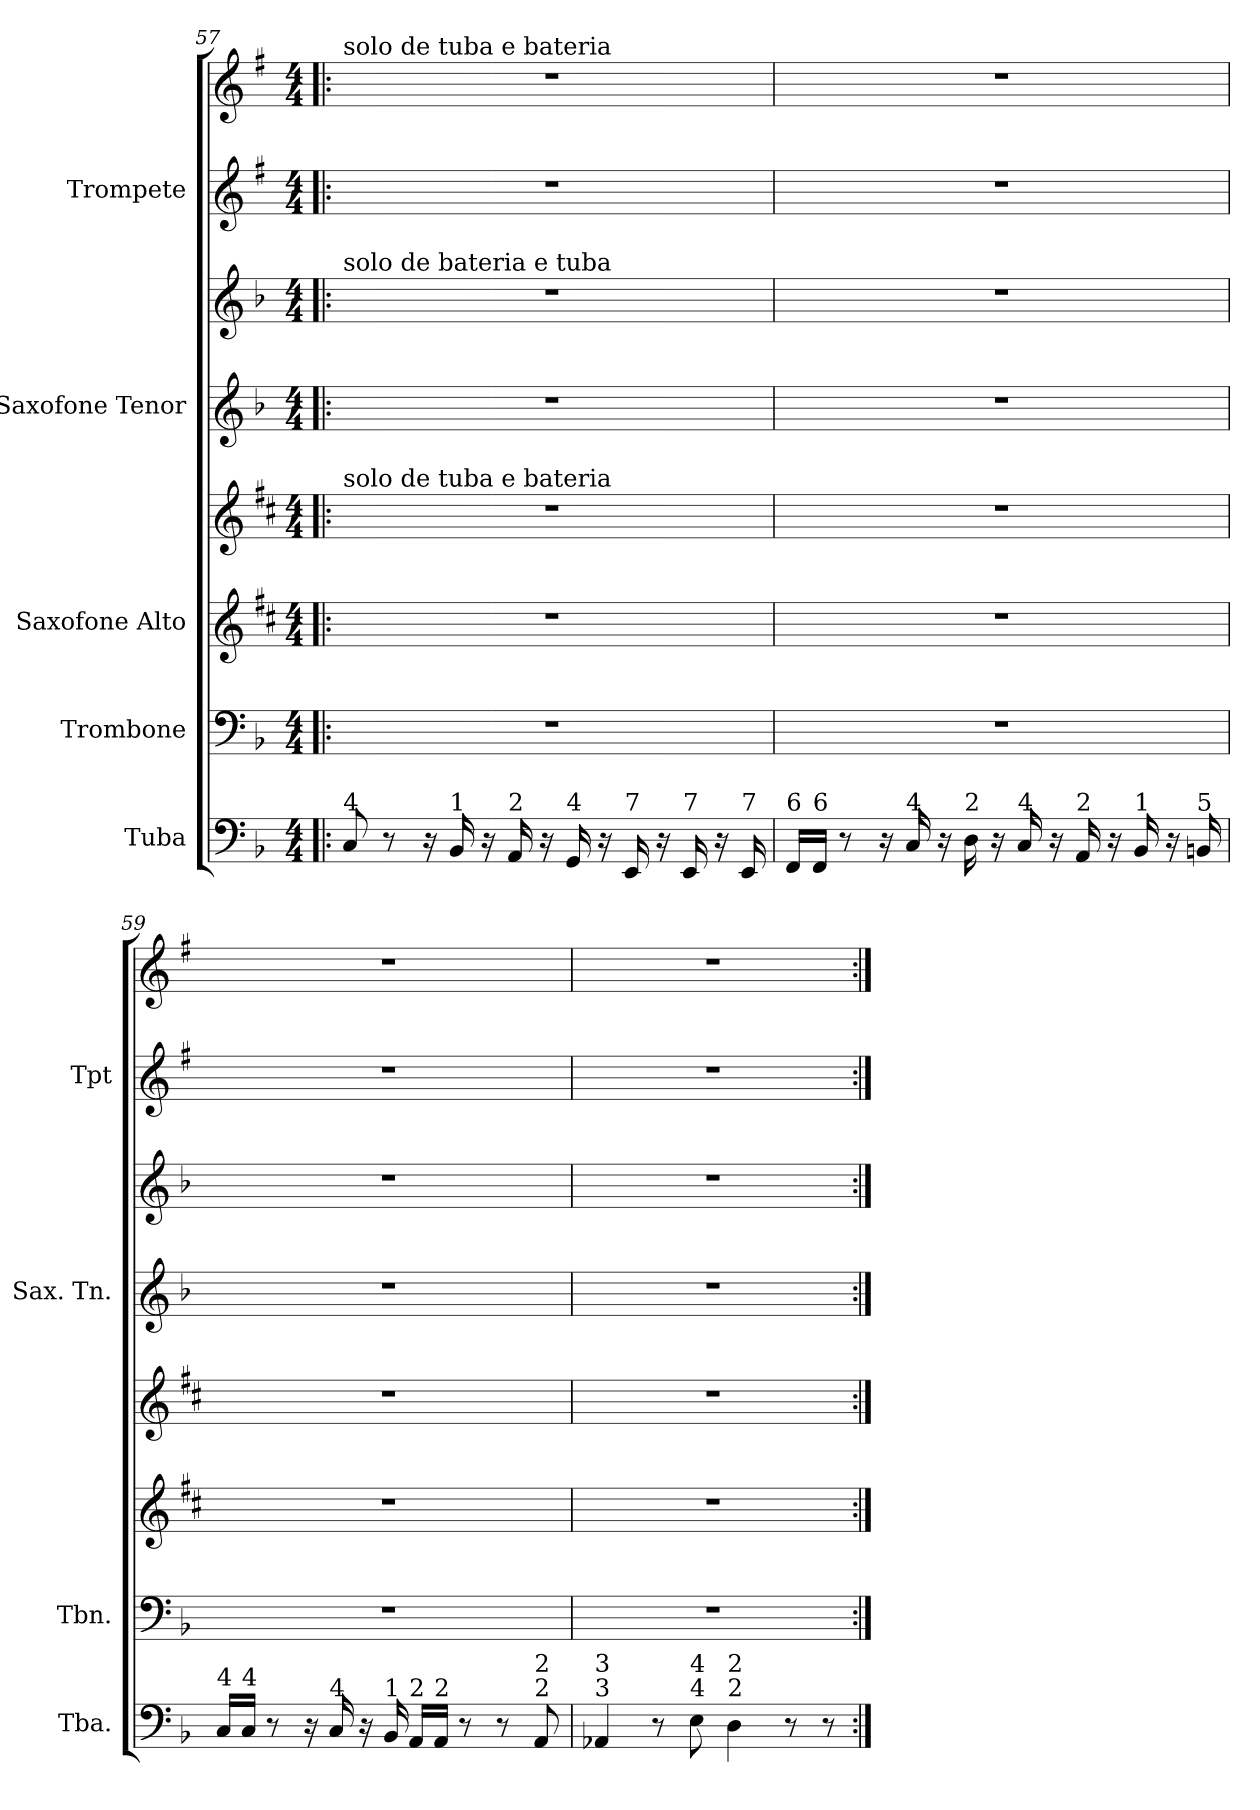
**kern	**kern	**kern	**kern	**kern	**kern	**kern	**kern
*part5	*part4	*part3	*part3	*part2	*part2	*part1	*part1
*staff8	*staff7	*staff6	*staff5	*staff4	*staff3	*staff2	*staff1
*I"Tuba	*I"Trombone	*I"Saxofone Alto	*	*I"Saxofone Tenor	*	*I"Trompete	*
*I'Tba.	*I'Tbn.	*	*	*I'Sax. Tn.	*	*I'Tpt	*
*clefF4	*clefF4	*clefG2	*clefG2	*clefG2	*clefG2	*clefG2	*clefG2
*	*	*ITrd5c9	*ITrd5c9	*ITrd8c14	*ITrd8c14	*ITrd1c2	*ITrd1c2
*k[b-]	*k[b-]	*k[b-]	*k[b-]	*k[b-]	*k[b-]	*k[b-]	*k[b-]
*M4/4	*M4/4	*M4/4	*M4/4	*M4/4	*M4/4	*M4/4	*M4/4
=57!|:	=57!|:	=57!|:	=57!|:	=57!|:	=57!|:	=57!|:	=57!|:
!	!	!	!	!	!	!	!LO:TX:a:t=solo de tuba e bateria
!	!	!	!	!	!LO:TX:a:t=solo de bateria e tuba	!	!
!	!	!	!LO:TX:a:t=solo de tuba e bateria	!	!	!	!
!LO:TX:a:t=4	!	!	!	!	!	!	!
8C/	1r	1r	1r	1r	1r	1r	1r
8r	.	.	.	.	.	.	.
16r	.	.	.	.	.	.	.
!LO:TX:a:t=1	!	!	!	!	!	!	!
16BB-/	.	.	.	.	.	.	.
16r	.	.	.	.	.	.	.
!LO:TX:a:t=2	!	!	!	!	!	!	!
16AA/	.	.	.	.	.	.	.
16r	.	.	.	.	.	.	.
!LO:TX:a:t=4	!	!	!	!	!	!	!
16GG/	.	.	.	.	.	.	.
16r	.	.	.	.	.	.	.
!LO:TX:a:t=7	!	!	!	!	!	!	!
16EE/	.	.	.	.	.	.	.
16r	.	.	.	.	.	.	.
!LO:TX:a:t=7	!	!	!	!	!	!	!
16EE/	.	.	.	.	.	.	.
16r	.	.	.	.	.	.	.
!LO:TX:a:t=7	!	!	!	!	!	!	!
16EE/	.	.	.	.	.	.	.
!!LO:PB:g=z
=58	=58	=58	=58	=58	=58	=58	=58
!LO:TX:a:t=6	!	!	!	!	!	!	!
16FF/LL	1r	1r	1r	1r	1r	1r	1r
!LO:TX:a:t=6	!	!	!	!	!	!	!
16FF/JJ	.	.	.	.	.	.	.
8r	.	.	.	.	.	.	.
16r	.	.	.	.	.	.	.
!LO:TX:a:t=4	!	!	!	!	!	!	!
16C/	.	.	.	.	.	.	.
16r	.	.	.	.	.	.	.
!LO:TX:a:t=2	!	!	!	!	!	!	!
16D\	.	.	.	.	.	.	.
16r	.	.	.	.	.	.	.
!LO:TX:a:t=4	!	!	!	!	!	!	!
16C/	.	.	.	.	.	.	.
16r	.	.	.	.	.	.	.
!LO:TX:a:t=2	!	!	!	!	!	!	!
16AA/	.	.	.	.	.	.	.
16r	.	.	.	.	.	.	.
!LO:TX:a:t=1	!	!	!	!	!	!	!
16BB-/	.	.	.	.	.	.	.
16r	.	.	.	.	.	.	.
!LO:TX:a:t=5	!	!	!	!	!	!	!
16BBn/	.	.	.	.	.	.	.
=59	=59	=59	=59	=59	=59	=59	=59
!LO:TX:a:t=4	!	!	!	!	!	!	!
16C/LL	1r	1r	1r	1r	1r	1r	1r
!LO:TX:a:t=4	!	!	!	!	!	!	!
16C/JJ	.	.	.	.	.	.	.
8r	.	.	.	.	.	.	.
16r	.	.	.	.	.	.	.
!LO:TX:a:t=4	!	!	!	!	!	!	!
16C/	.	.	.	.	.	.	.
16r	.	.	.	.	.	.	.
!LO:TX:a:t=1	!	!	!	!	!	!	!
16BB-/	.	.	.	.	.	.	.
!LO:TX:a:t=2	!	!	!	!	!	!	!
16AA/LL	.	.	.	.	.	.	.
!LO:TX:a:t=2	!	!	!	!	!	!	!
16AA/JJ	.	.	.	.	.	.	.
8r	.	.	.	.	.	.	.
8r	.	.	.	.	.	.	.
!LO:TX:a:t=2	!	!	!	!	!	!	!
!LO:TX:a:t=2	!	!	!	!	!	!	!
8AA/	.	.	.	.	.	.	.
=60	=60	=60	=60	=60	=60	=60	=60
!LO:TX:a:t=3	!	!	!	!	!	!	!
!LO:TX:a:t=3	!	!	!	!	!	!	!
4AA-X/	1r	1r	1r	1r	1r	1r	1r
8r	.	.	.	.	.	.	.
!LO:TX:a:t=4	!	!	!	!	!	!	!
!LO:TX:a:t=4	!	!	!	!	!	!	!
8E\	.	.	.	.	.	.	.
!LO:TX:a:t=2	!	!	!	!	!	!	!
!LO:TX:a:t=2	!	!	!	!	!	!	!
4D\	.	.	.	.	.	.	.
8r	.	.	.	.	.	.	.
8r	.	.	.	.	.	.	.
=:|!	=:|!	=:|!	=:|!	=:|!	=:|!	=:|!	=:|!
*-	*-	*-	*-	*-	*-	*-	*-
